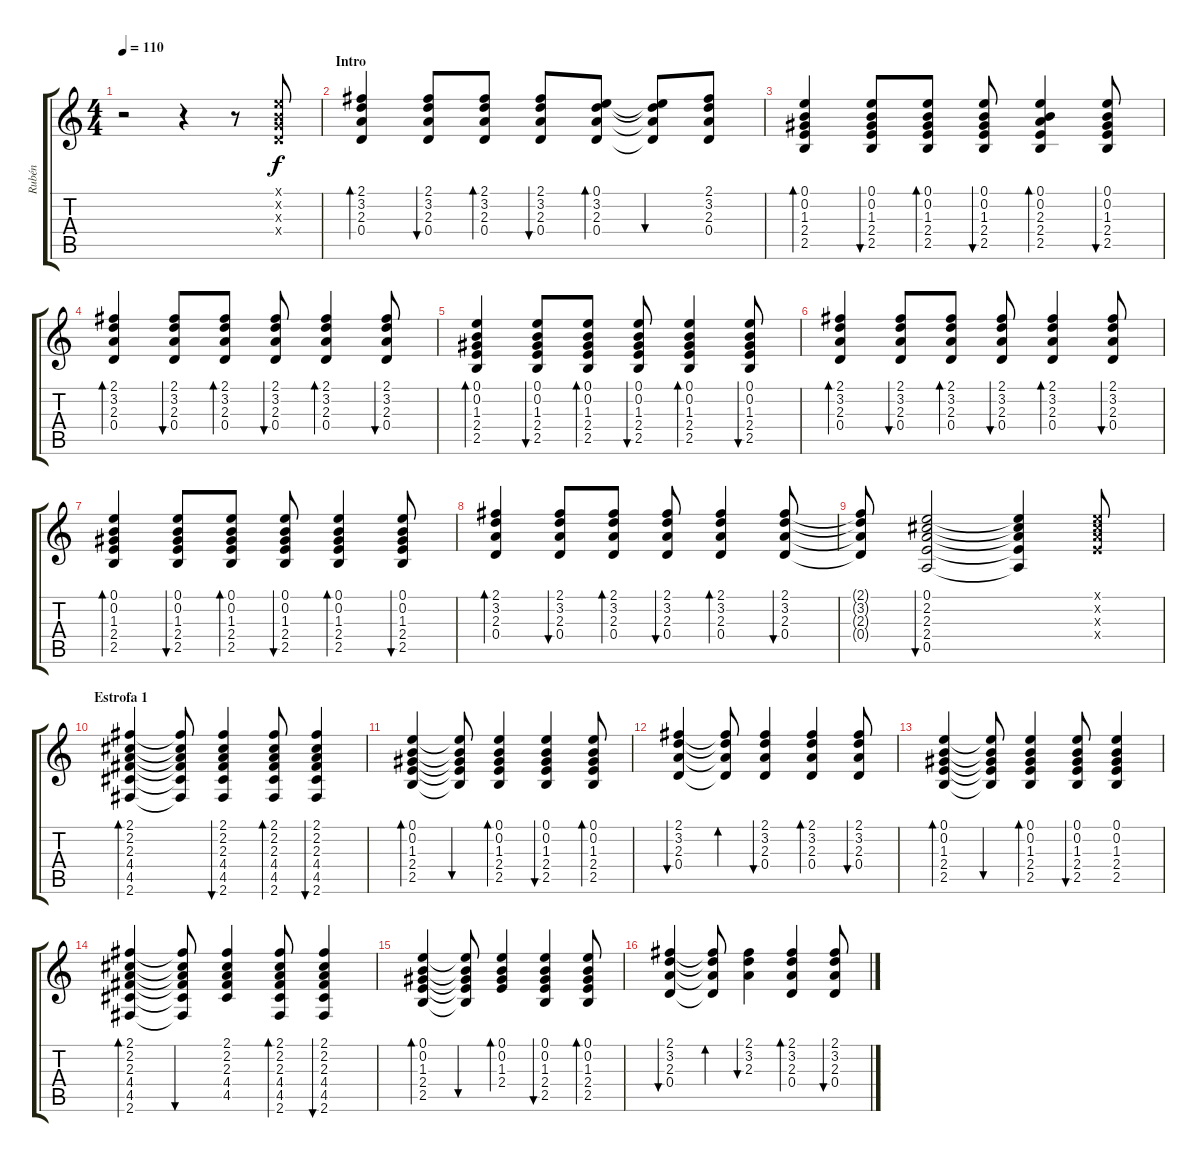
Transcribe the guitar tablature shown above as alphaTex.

\track ("Rubén" "Rubén") {instrument acousticguitarsteel}
\staff {score tabs}
\tuning (E4 B3 G3 D3 A2 E2) {hide}
\ts (4 4)
\tempo 110
\clef g2
\ks c
r.2{dy f instrument acousticguitarsteel} r.4 r.8 (0.1{x} 0.2{x} 0.3{x} 0.4{x}).8 |
\section ("" "Intro")
(2.1 3.2 2.3 0.4).4{bd 60} (2.1 3.2 2.3 0.4).8{bu 60} (2.1 3.2 2.3 0.4).8{bd 60} (2.1 3.2 2.3 0.4).8{bu 60} (0.1 3.2 2.3 0.4).8{bd 60} (0.1{t} 3.2{t} 2.3{t} 0.4{t}).8{bu 60} (2.1 3.2 2.3 0.4).8 |
(0.1 0.2 1.3 2.4 2.5).4{bd 60} (0.1 0.2 1.3 2.4 2.5).8{bu 60} (0.1 0.2 1.3 2.4 2.5).8{bd 60} (0.1 0.2 1.3 2.4 2.5).8{bu 60} (0.1 0.2 2.3 2.4 2.5).4{bd 60} (0.1 0.2 1.3 2.4 2.5).8{bu 60} |
(2.1 3.2 2.3 0.4).4{bd 60} (2.1 3.2 2.3 0.4).8{bu 60} (2.1 3.2 2.3 0.4).8{bd 60} (2.1 3.2 2.3 0.4).8{bu 60} (2.1 3.2 2.3 0.4).4{bd 60} (2.1 3.2 2.3 0.4).8{bu 60} |
(0.1 0.2 1.3 2.4 2.5).4{bd 60} (0.1 0.2 1.3 2.4 2.5).8{bu 60} (0.1 0.2 1.3 2.4 2.5).8{bd 60} (0.1 0.2 1.3 2.4 2.5).8{bu 60} (0.1 0.2 1.3 2.4 2.5).4{bd 60} (0.1 0.2 1.3 2.4 2.5).8{bu 60} |
(2.1 3.2 2.3 0.4).4{bd 60} (2.1 3.2 2.3 0.4).8{bu 60} (2.1 3.2 2.3 0.4).8{bd 60} (2.1 3.2 2.3 0.4).8{bu 60} (2.1 3.2 2.3 0.4).4{bd 60} (2.1 3.2 2.3 0.4).8{bu 60} |
(0.1 0.2 1.3 2.4 2.5).4{bd 60} (0.1 0.2 1.3 2.4 2.5).8{bu 60} (0.1 0.2 1.3 2.4 2.5).8{bd 60} (0.1 0.2 1.3 2.4 2.5).8{bu 60} (0.1 0.2 1.3 2.4 2.5).4{bd 60} (0.1 0.2 1.3 2.4 2.5).8{bu 60} |
(2.1 3.2 2.3 0.4).4{bd 60} (2.1 3.2 2.3 0.4).8{bu 60} (2.1 3.2 2.3 0.4).8{bd 60} (2.1 3.2 2.3 0.4).8{bu 60} (2.1 3.2 2.3 0.4).4{bd 60} (2.1 3.2 2.3 0.4).8{bu 60} |
(2.1{t} 3.2{t} 2.3{t} 0.4{t}).8 (0.1 2.2 2.3 2.4 0.5).2{bu 60} (0.1{t} 2.2{t} 2.3{t} 2.4{t} 0.5{t}).4 (0.1{x} 2.2{x} 2.3{x} 2.4{x}).8 |
\section ("" "Estrofa 1")
(2.1 2.2 2.3 4.4 4.5 2.6).4{bd 30} (2.1{t} 2.2{t} 2.3{t} 4.4{t} 4.5{t} 2.6{t}).8 (2.1 2.2 2.3 4.4 4.5 2.6).4{bu 30} (2.1 2.2 2.3 4.4 4.5 2.6).8{bd 60} (2.1 2.2 2.3 4.4 4.5 2.6).4{bu 60} |
(0.1 0.2 1.3 2.4 2.5).4{bd 60} (0.1{t} 0.2{t} 1.3{t} 2.4{t} 2.5{t}).8{bu 60} (0.1 0.2 1.3 2.4 2.5).4{bd 60} (0.1 0.2 1.3 2.4 2.5).4{bu 60} (0.1 0.2 1.3 2.4 2.5).8{bd 60} |
(2.1 3.2 2.3 0.4).4{bu 60} (2.1{t} 3.2{t} 2.3{t} 0.4{t}).8{bd 60} (2.1 3.2 2.3 0.4).4{bu 60} (2.1 3.2 2.3 0.4).4{bd 60} (2.1 3.2 2.3 0.4).8{bu 60} |
(0.1 0.2 1.3 2.4 2.5).4{bd 60} (0.1{t} 0.2{t} 1.3{t} 2.4{t} 2.5{t}).8{bu 60} (0.1 0.2 1.3 2.4 2.5).4{bd 60} (0.1 0.2 1.3 2.4 2.5).8{bu 60} (0.1 0.2 1.3 2.4 2.5).4 |
(2.1 2.2 2.3 4.4 4.5 2.6).4{bd 60} (2.1{t} 2.2{t} 2.3{t} 4.4{t} 4.5{t} 2.6{t}).8{bu 60} (2.1 2.2 2.3 4.4 4.5).4 (2.1 2.2 2.3 4.4 4.5 2.6).8{bd 60} (2.1 2.2 2.3 4.4 4.5 2.6).4{bu 60} |
(0.1 0.2 1.3 2.4 2.5).4{bd 60} (0.1{t} 0.2{t} 1.3{t} 2.4{t} 2.5{t}).8{bu 60} (0.1 0.2 1.3 2.4).4{bd 60} (0.1 0.2 1.3 2.4 2.5).4{bu 60} (0.1 0.2 1.3 2.4 2.5).8{bd 60} |
(2.1 3.2 2.3 0.4).4{bu 60} (2.1{t} 3.2{t} 2.3{t} 0.4{t}).8{bd 60} (2.1 3.2 2.3).4{bu 60} (2.1 3.2 2.3 0.4).4{bd 60} (2.1 3.2 2.3 0.4).8{bu 60}
